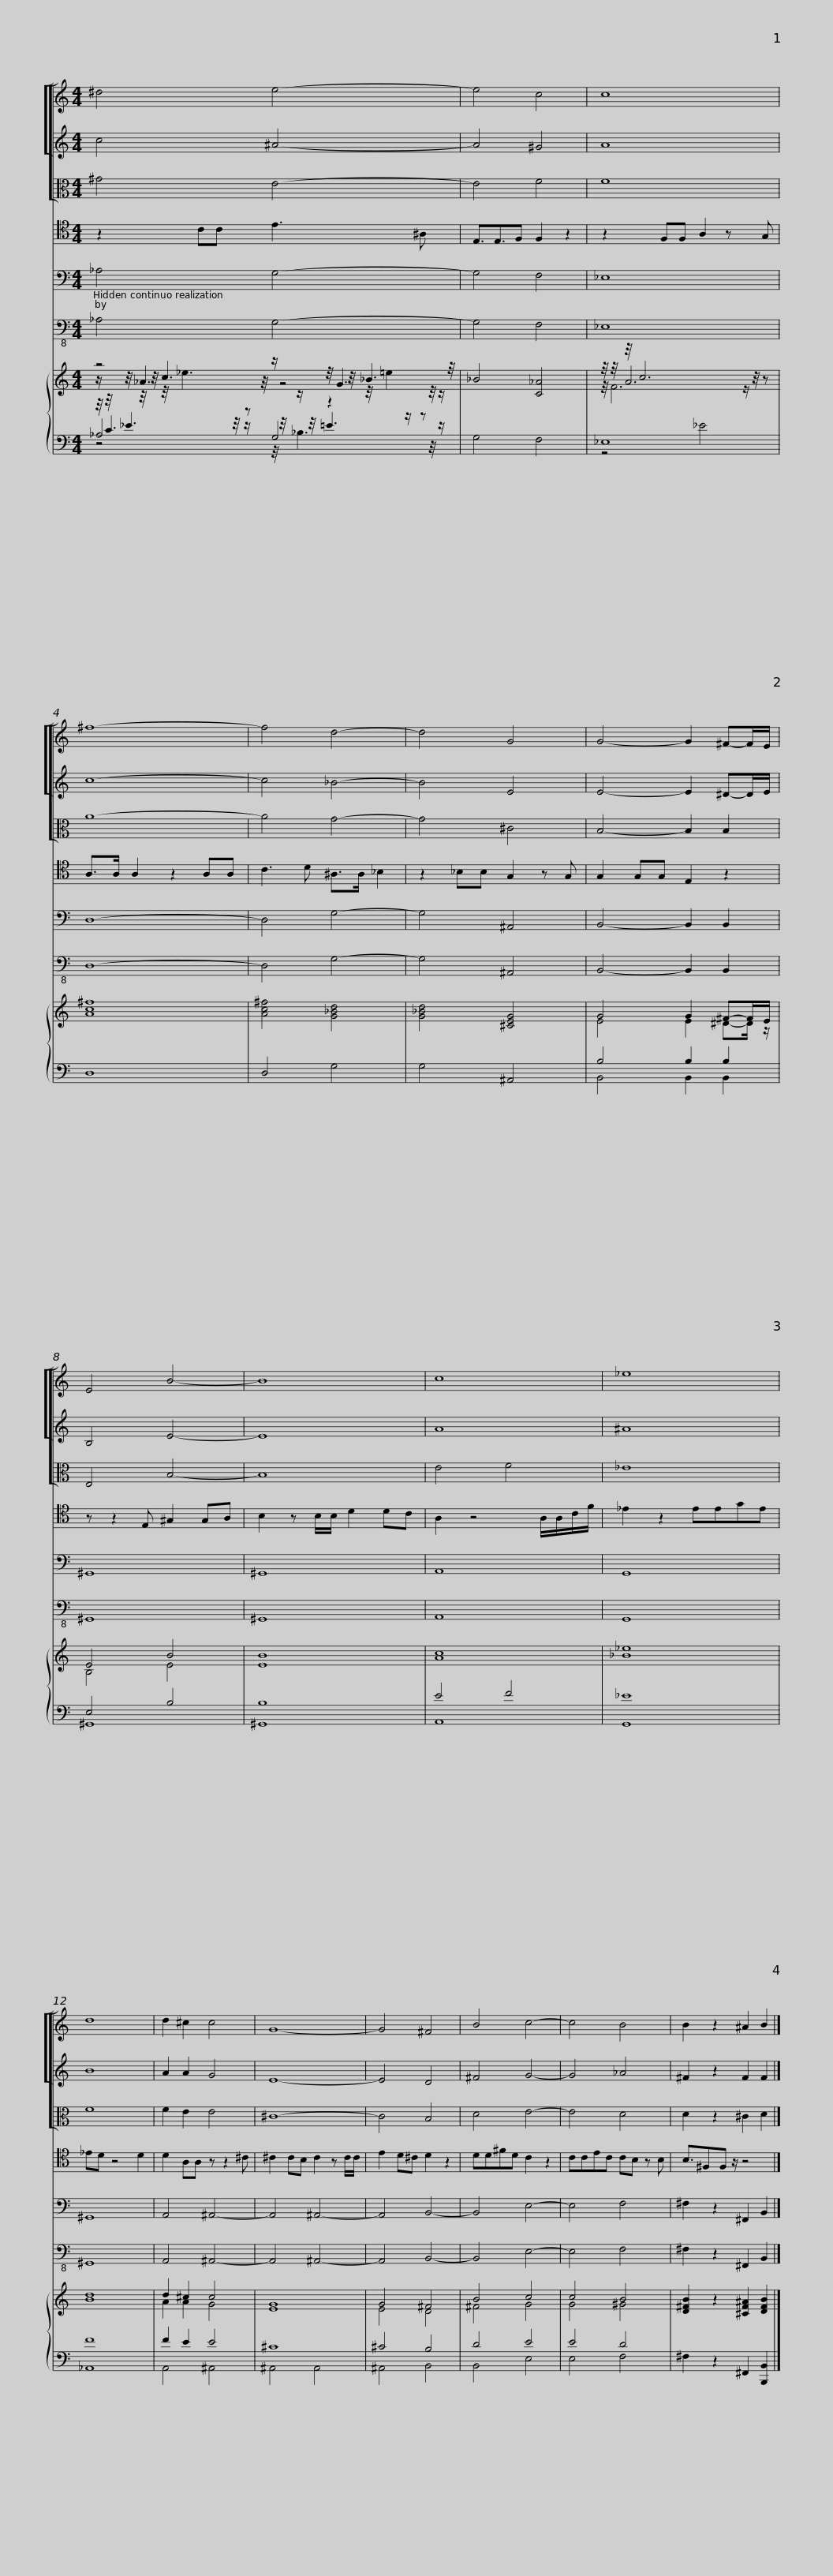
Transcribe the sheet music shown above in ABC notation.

X:1
%%score [ [ 1 2 ] 3 ] 4 5 6 { ( 7 8 9 10 ) | ( 11 12 13 14 ) }
L:1/8
M:4/4
I:linebreak $
K:C
V:1 treble
V:2 treble
V:3 alto
V:4 tenor
V:5 bass
V:6 bass-8
V:7 treble
V:8 treble
V:9 treble
V:10 treble
V:11 bass
V:12 bass
V:13 bass
V:14 bass
V:1
 ^d4 e4- | e4 c4 | c8 | ^f8- | f4 d4- |$ %5
 d4 G4 |[K:C] G4- G2 ^F-F/E/ | E4 B4- | B8 | c8 |$ %10
 _e8 | d8 | d2 ^c2 c4 | G8- | G4 ^F4 | %15
 B4 c4- |$ c4 B4 | B2 z2 ^A2 B2 |] %18
V:2
 c4 ^A4- | A4 ^G4 | A8 | c8- | c4 _B4- |$ %5
 B4 E4 |[K:C] E4- E2 ^D-D/E/ | B,4 E4- | E8 | A8 |$ %10
 ^A8 | B8 | A2 A2 G4 | E8- | E4 D4 | %15
 ^F4 G4- |$ G4 _A4 | ^F2 z2 F2 F2 |] %18
V:3
 ^G4 E4- | E4 F4 | F8 | A8- | A4 G4- |$ %5
 G4 ^C4 |[K:C] B,4- B,2 B,2 | E,4 B,4- | B,8 | E4 F4 |$ %10
 _E8 | F8 | F2 E2 E4 | ^C8- | C4 B,4 | %15
 D4 E4- |$ E4 D4 | D2 z2 ^C2 D2 |] %18
V:4
 z2 CC E3 ^A, | E,3/2E,3/2F, F,2 z2 | z2 F,F, A,2 z G, | A,>A, A,2 z2 A,A, | C3 D ^A,>A, _B,2 |$ %5
 z2 _B,B, G,2 z G, |[K:C] G,2 G,G, E,2 z2 | z z2 E, ^G,2 G,A, | B,2 z B,/B,/ D2 DC | A,2 z4 A,/A,/C/F/ |$ %10
 _E2 z2 EEGE | _ED z4 D2 | D2 A,A, z z2 ^C | ^C2 CB, C2 z C/C/ | E2 D^C D2 z2 | %15
 DD^FD C2 z2 |$ CCEC CB, z B, | B,3/2^F,F, z/ z4 |] %18
V:5
 _A,4 G,4- | G,4 F,4 | _E,8 | D,8- | D,4 G,4- |$ %5
 G,4 ^A,,4 |[K:C] B,,4- B,,2 B,,2 | ^G,,8 | ^G,,8 | A,,8 |$ %10
 G,,8 | ^G,,8 | A,,4 ^A,,4- | A,,4 ^A,,4- | A,,4 B,,4- | %15
 B,,4 E,4- |$ E,4 F,4 | ^F,2 z2 ^F,,2 B,,2 |] %18
V:6
 _A,4 G,4- | G,4 F,4 | _E,8 | D,8- | D,4 G,4- |$ %5
 G,4 ^A,,4 |[K:C] B,,4- B,,2 B,,2 | ^G,,8 | ^G,,8 | A,,8 |$ %10
 G,,8 | ^G,,8 | A,,4 ^A,,4- | A,,4 ^A,,4- | A,,4 B,,4- | %15
 B,,4 E,4- |$ E,4 F,4 | ^F,2 z2 ^F,,2 B,,2 |] %18
V:7
 z4 z/ z/4 G3 z/4 | _B4 [C_A]4 | z/4 z/4 z/4 c6 z/4 z | [Ac^f]8 | [Ac^f]4 [G_Bd]4 |$ %5
 [G_Bd]4 [^CEG]4 |[K:C] G4 G2 ^F-F/E/ | E4 B4 | B8 | c8 |$ %10
 _e8 | d8 | d2 ^c2 c4 | G8 | G4 ^F4 | %15
 B4 c4 |$ c4 B4 | [D^FB]2 z2 [^CF^A]2 [DFB]2 |] %18
V:8
 z/ z/4 z/4 c3 z/ z/4 z/4 _B3 | x8 | z/4 x/4 A6 x/ z | x8 | x8 |$ %5
 x8 |[K:C] E4 E2 ^D-D/ z/ | B,4 E4 | E8 | A8 |$ %10
 _B8 | B8 | A2 A2 G4 | E8 | E4 D4 | %15
 ^F4 G4 |$ G4 ^G4 | x8 |] %18
V:9
 z/ z/4 _A3 z/4 z4 | x8 | x8 | x8 | x8 |$ %5
 x8 |[K:C] x8 | x8 | x8 | x8 |$ %10
 x8 | x8 | x8 | x8 | x8 | %15
 x8 |$ x8 | x8 |] %18
V:10
 z/ z/4 z/4 z/4 _e3 z/ z/4 z/4 =e2 z/4 z/ | x8 | z/4 F6 x/4 z/ z | x8 | x8 |$ %5
 x8 |[K:C] x8 | x8 | x8 | x8 |$ %10
 x8 | x8 | x8 | x8 | x8 | %15
 x8 |$ x8 | x8 |] %18
V:11
 z/4 z/4 _E3 z z2 z/ z | G,4 F,4 | _E,8 | D,8 | D,4 G,4 |$ %5
 G,4 ^A,,4 |[K:C] B,4 B,2 B,2 | E,4 B,4 | B,8 | E4 F4 |$ %10
 _E8 | F8 | F2 E2 E4 | ^C8 | ^C4 B,4 | %15
 D4 E4 |$ E4 D4 | ^F,2 z2 ^F,,2 [B,,,B,,]2 |] %18
V:12
 z/4 C3 z/4 z/ z/4 z/4 =E3 z/ | x8 | x8 | x8 | x8 |$ %5
 x8 |[K:C] B,,4 B,,2 B,,2 | ^G,,8 | ^G,,8 | A,,8 |$ %10
 G,,8 | _A,,8 | A,,4 ^A,,4 | ^A,,4 A,,4 | ^A,,4 B,,4 | %15
 B,,4 E,4 |$ E,4 F,4 | x8 |] %18
V:13
 _A,4 G,4 | x8 | z4 _E4 | x8 | x8 |$ %5
 x8 |[K:C] x8 | x8 | x8 | x8 |$ %10
 x8 | x8 | x8 | x8 | x8 | %15
 x8 |$ x8 | x8 |] %18
V:14
 z4 z/4 _B,3 z/4 z/ | x8 | x8 | x8 | x8 |$ %5
 x8 |[K:C] x8 | x8 | x8 | x8 |$ %10
 x8 | x8 | x8 | x8 | x8 | %15
 x8 |$ x8 | x8 |] %18
